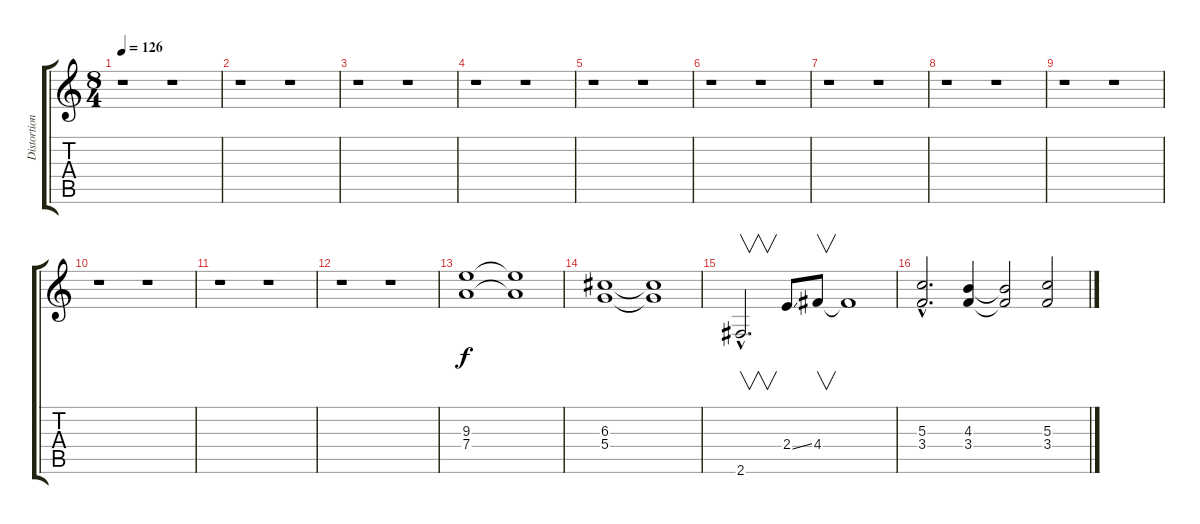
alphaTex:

\track ("Distortion guitar" "Distortion") {instrument distortionguitar}
\staff {score tabs}
\tuning (E4 B3 G3 D3 A2 E2) {hide}
\ts (8 4)
\tempo 126
\clef g2
\ks c
r.1{dy f} r.1 |
r.1 r.1 |
r.1 r.1 |
r.1 r.1 |
r.1 r.1 |
r.1 r.1 |
r.1 r.1 |
r.1 r.1 |
r.1 r.1 |
r.1 r.1 |
r.1 r.1 |
r.1 r.1 |
(9.3 7.4).1 (9.3{t} 7.4{t}).1 |
(6.3 5.4).1 (6.3{t} 5.4{t}).1 |
2.6{hac}.2{v d} 2.4{ss}.8 4.4.8{v} 4.4{t}.1 |
(5.3{hac} 3.4{hac}).2{d} (4.3 3.4).4 (4.3{t} 3.4{t}).2 (5.3 3.4).2
